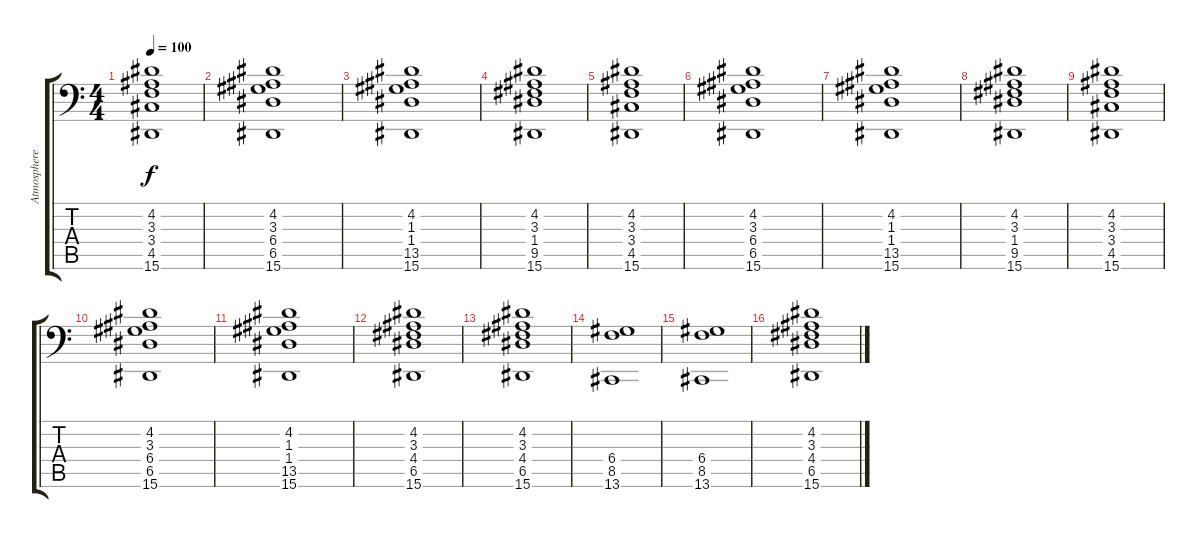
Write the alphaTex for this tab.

\track ("Atmosphere" "Atmosphere") {instrument synthstrings1}
\staff {score tabs}
\tuning (E4 B3 G3 D3 A2 C1) {hide}
\ts (4 4)
\tempo 100
\clef f4
\ks c
(4.2 3.3 3.4 4.5 15.6).1{dy f} |
(4.2 3.3 6.4 6.5 15.6).1 |
(4.2 1.3 1.4 13.5 15.6).1 |
(4.2 3.3 1.4 9.5 15.6).1 |
(4.2 3.3 3.4 4.5 15.6).1 |
(4.2 3.3 6.4 6.5 15.6).1 |
(4.2 1.3 1.4 13.5 15.6).1 |
(4.2 3.3 1.4 9.5 15.6).1 |
(4.2 3.3 3.4 4.5 15.6).1 |
(4.2 3.3 6.4 6.5 15.6).1 |
(4.2 1.3 1.4 13.5 15.6).1 |
(4.2 3.3 4.4 6.5 15.6).1 |
(4.2 3.3 4.4 6.5 15.6).1 |
(6.4 8.5 13.6).1 |
(6.4 8.5 13.6).1 |
(4.2 3.3 4.4 6.5 15.6).1
